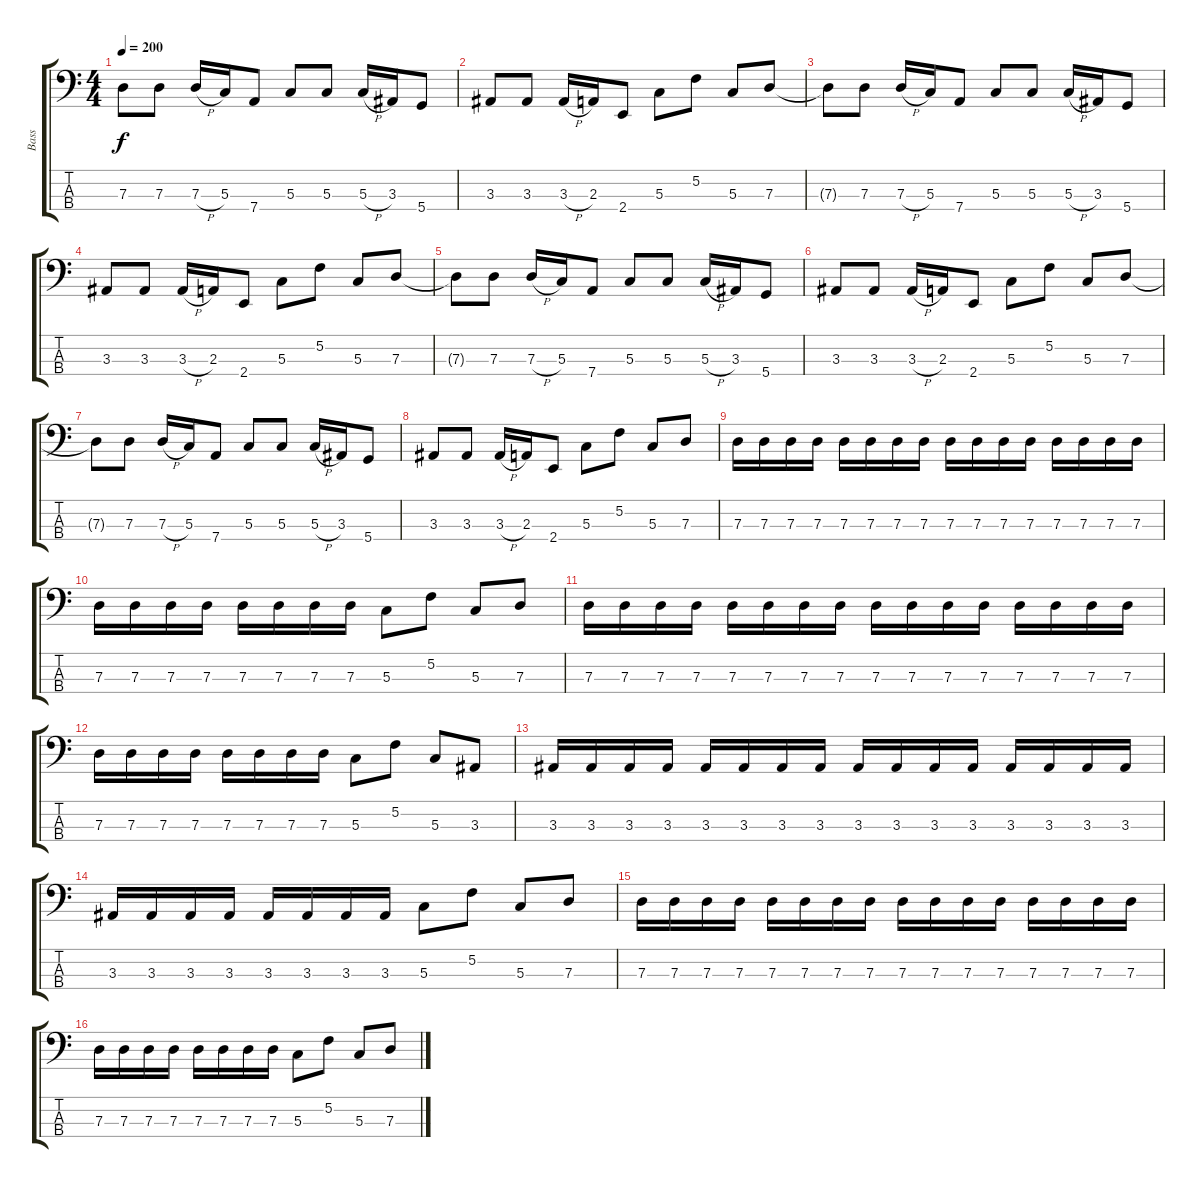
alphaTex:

\track ("Bass" "Bass") {instrument electricbasspick}
\staff {score tabs}
\tuning (F2 C2 G1 D1) {hide}
\ts (4 4)
\tempo 200
\clef f4
\ks c
7.3.8{dy f instrument electricbasspick} 7.3.8 7.3{h}.16 5.3.16 7.4.8 5.3.8 5.3.8 5.3{h}.16 3.3.16 5.4.8 |
3.3.8 3.3.8 3.3{h}.16 2.3.16 2.4.8 5.3.8 5.2.8 5.3.8 7.3.8 |
7.3{t}.8 7.3.8 7.3{h}.16 5.3.16 7.4.8 5.3.8 5.3.8 5.3{h}.16 3.3.16 5.4.8 |
3.3.8 3.3.8 3.3{h}.16 2.3.16 2.4.8 5.3.8 5.2.8 5.3.8 7.3.8 |
7.3{t}.8 7.3.8 7.3{h}.16 5.3.16 7.4.8 5.3.8 5.3.8 5.3{h}.16 3.3.16 5.4.8 |
3.3.8 3.3.8 3.3{h}.16 2.3.16 2.4.8 5.3.8 5.2.8 5.3.8 7.3.8 |
7.3{t}.8 7.3.8 7.3{h}.16 5.3.16 7.4.8 5.3.8 5.3.8 5.3{h}.16 3.3.16 5.4.8 |
3.3.8 3.3.8 3.3{h}.16 2.3.16 2.4.8 5.3.8 5.2.8 5.3.8 7.3.8 |
7.3.16 7.3.16 7.3.16 7.3.16 7.3.16 7.3.16 7.3.16 7.3.16 7.3.16 7.3.16 7.3.16 7.3.16 7.3.16 7.3.16 7.3.16 7.3.16 |
7.3.16 7.3.16 7.3.16 7.3.16 7.3.16 7.3.16 7.3.16 7.3.16 5.3.8 5.2.8 5.3.8 7.3.8 |
7.3.16 7.3.16 7.3.16 7.3.16 7.3.16 7.3.16 7.3.16 7.3.16 7.3.16 7.3.16 7.3.16 7.3.16 7.3.16 7.3.16 7.3.16 7.3.16 |
7.3.16 7.3.16 7.3.16 7.3.16 7.3.16 7.3.16 7.3.16 7.3.16 5.3.8 5.2.8 5.3.8 3.3.8 |
3.3.16 3.3.16 3.3.16 3.3.16 3.3.16 3.3.16 3.3.16 3.3.16 3.3.16 3.3.16 3.3.16 3.3.16 3.3.16 3.3.16 3.3.16 3.3.16 |
3.3.16 3.3.16 3.3.16 3.3.16 3.3.16 3.3.16 3.3.16 3.3.16 5.3.8 5.2.8 5.3.8 7.3.8 |
7.3.16 7.3.16 7.3.16 7.3.16 7.3.16 7.3.16 7.3.16 7.3.16 7.3.16 7.3.16 7.3.16 7.3.16 7.3.16 7.3.16 7.3.16 7.3.16 |
7.3.16 7.3.16 7.3.16 7.3.16 7.3.16 7.3.16 7.3.16 7.3.16 5.3.8 5.2.8 5.3.8 7.3.8
